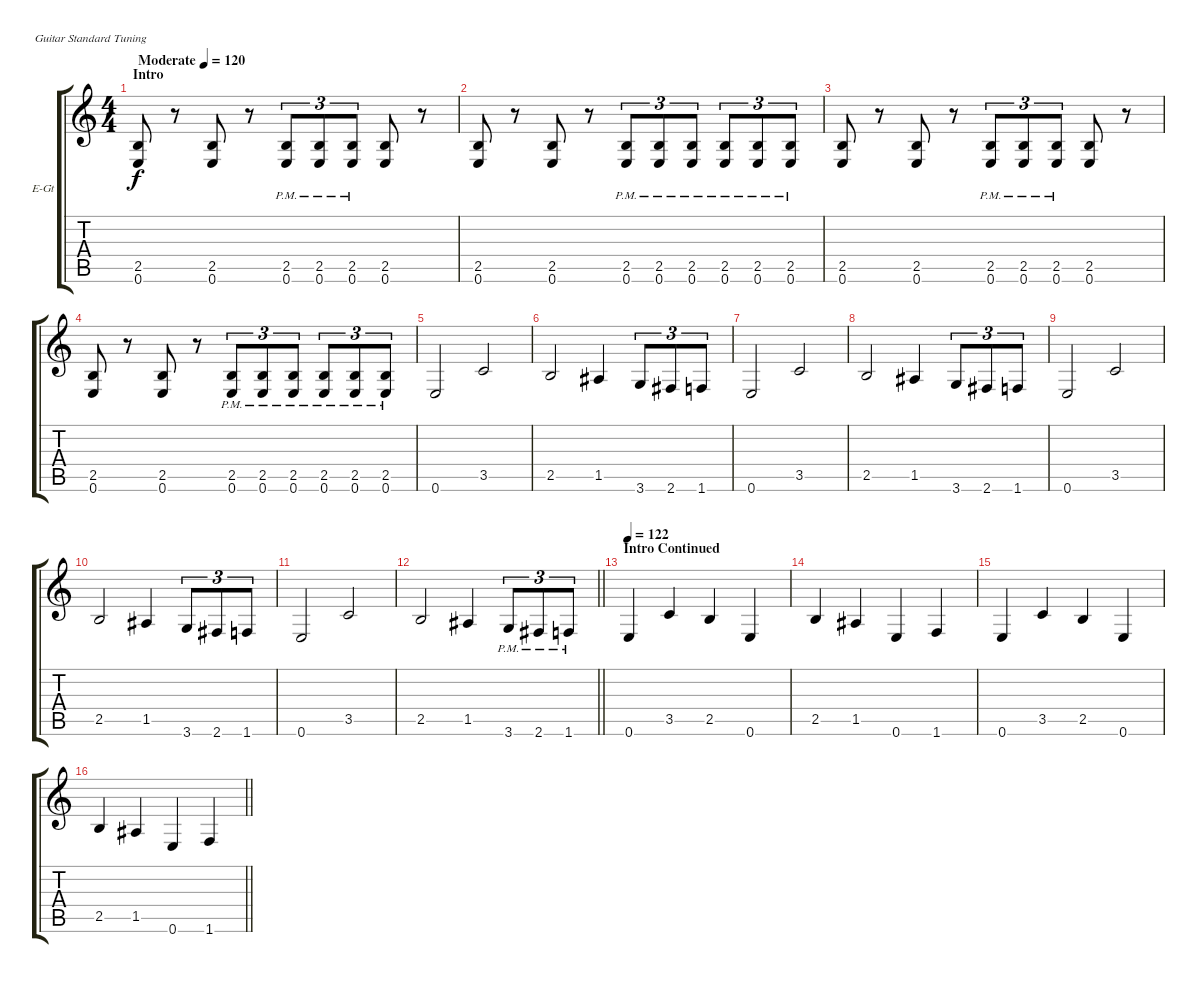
\bracketExtendMode groupsimilarinstruments
\firstSystemTrackNameOrientation horizontal
\otherSystemsTrackNameOrientation horizontal
\track ("Kirk Hammett" "E-Gt") {instrument distortionguitar}
\staff {score tabs}
\tuning (E4 B3 G3 D3 A2 E2)
\ts (4 4)
\beaming (8 2 2 2 2)
\section ("" "Intro")
\tempo (120 "Moderate")
\clef g2
\ks c
(2.5 0.6).8{dy f instrument distortionguitar} r.8 (2.5 0.6).8 r.8 (2.5{pm} 0.6{pm}).8{tu (3 2)} (2.5{pm} 0.6{pm}).8{tu (3 2)} (2.5{pm} 0.6{pm}).8{tu (3 2)} (2.5 0.6).8 r.8 |
(2.5 0.6).8 r.8 (2.5 0.6).8 r.8 (2.5{pm} 0.6{pm}).8{tu (3 2)} (2.5{pm} 0.6{pm}).8{tu (3 2)} (2.5{pm} 0.6{pm}).8{tu (3 2)} (2.5{pm} 0.6{pm}).8{tu (3 2)} (2.5{pm} 0.6{pm}).8{tu (3 2)} (2.5{pm} 0.6{pm}).8{tu (3 2)} |
(2.5 0.6).8 r.8 (2.5 0.6).8 r.8 (2.5{pm} 0.6{pm}).8{tu (3 2)} (2.5{pm} 0.6{pm}).8{tu (3 2)} (2.5{pm} 0.6{pm}).8{tu (3 2)} (2.5 0.6).8 r.8 |
(2.5 0.6).8 r.8 (2.5 0.6).8 r.8 (2.5{pm} 0.6{pm}).8{tu (3 2)} (2.5{pm} 0.6{pm}).8{tu (3 2)} (2.5{pm} 0.6{pm}).8{tu (3 2)} (2.5{pm} 0.6{pm}).8{tu (3 2)} (2.5{pm} 0.6{pm}).8{tu (3 2)} (2.5{pm} 0.6{pm}).8{tu (3 2)} |
0.6.2 3.5.2 |
2.5.2 1.5.4 3.6.8{tu (3 2)} 2.6.8{tu (3 2)} 1.6.8{tu (3 2)} |
0.6.2 3.5.2 |
2.5.2 1.5.4 3.6.8{tu (3 2)} 2.6.8{tu (3 2)} 1.6.8{tu (3 2)} |
0.6.2 3.5.2 |
2.5.2 1.5.4 3.6.8{tu (3 2)} 2.6.8{tu (3 2)} 1.6.8{tu (3 2)} |
0.6.2 3.5.2 |
\barLineRight lightlight
2.5.2 1.5.4 3.6{pm}.8{tu (3 2)} 2.6{pm}.8{tu (3 2)} 1.6{pm}.8{tu (3 2)} |
\section ("" "Intro Continued")
\tempo 122
0.6.4 3.5.4 2.5.4 0.6.4 |
2.5.4 1.5.4 0.6.4 1.6.4 |
0.6.4 3.5.4 2.5.4 0.6.4 |
\barLineRight lightlight
2.5.4 1.5.4 0.6.4 1.6.4
